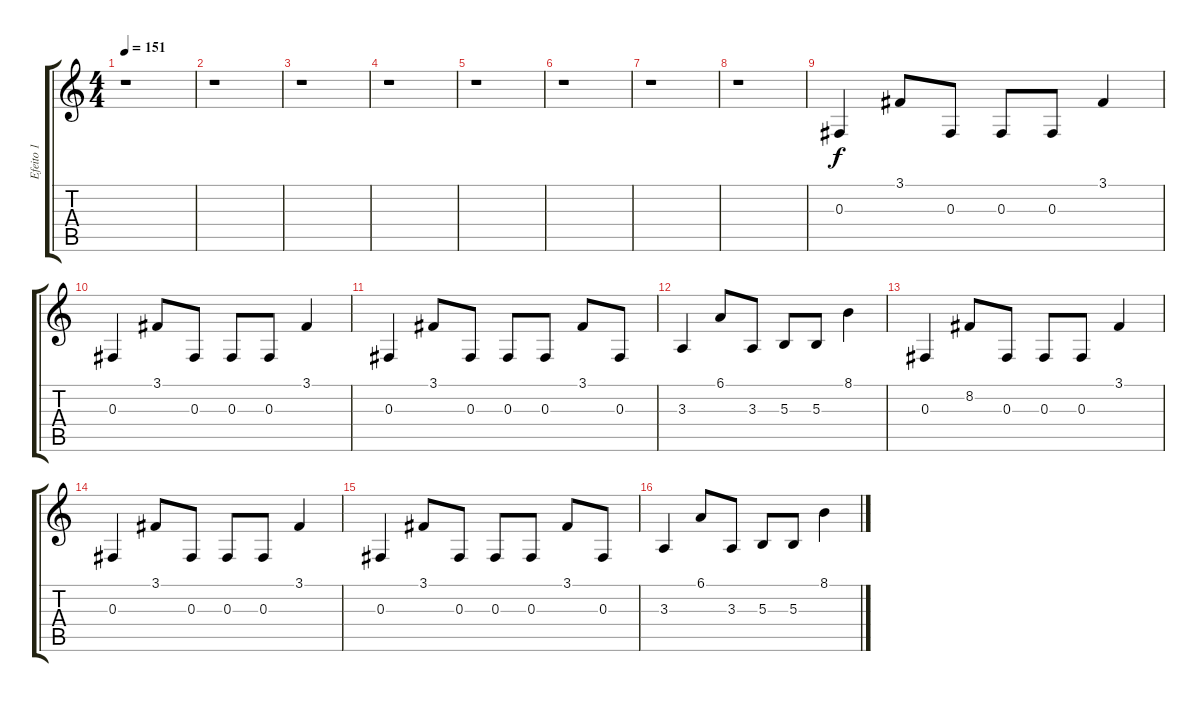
\track ("Efeito 1" "Efeito 1") {instrument synthbrass1}
\staff {score tabs}
\tuning (Eb4 Bb3 Gb3 Db3 Ab2 Eb2) {hide}
\ts (4 4)
\tempo 151
\clef g2
\ks c
r.1{dy f} |
r.1 |
r.1 |
r.1 |
r.1 |
r.1 |
r.1 |
r.1 |
0.3.4 3.1.8 0.3.8 0.3.8 0.3.8 3.1.4 |
0.3.4 3.1.8 0.3.8 0.3.8 0.3.8 3.1.4 |
0.3.4 3.1.8 0.3.8 0.3.8 0.3.8 3.1.8 0.3.8 |
3.3.4 6.1.8 3.3.8 5.3.8 5.3.8 8.1.4 |
0.3.4 8.2.8 0.3.8 0.3.8 0.3.8 3.1.4 |
0.3.4 3.1.8 0.3.8 0.3.8 0.3.8 3.1.4 |
0.3.4 3.1.8 0.3.8 0.3.8 0.3.8 3.1.8 0.3.8 |
3.3.4 6.1.8 3.3.8 5.3.8 5.3.8 8.1.4
